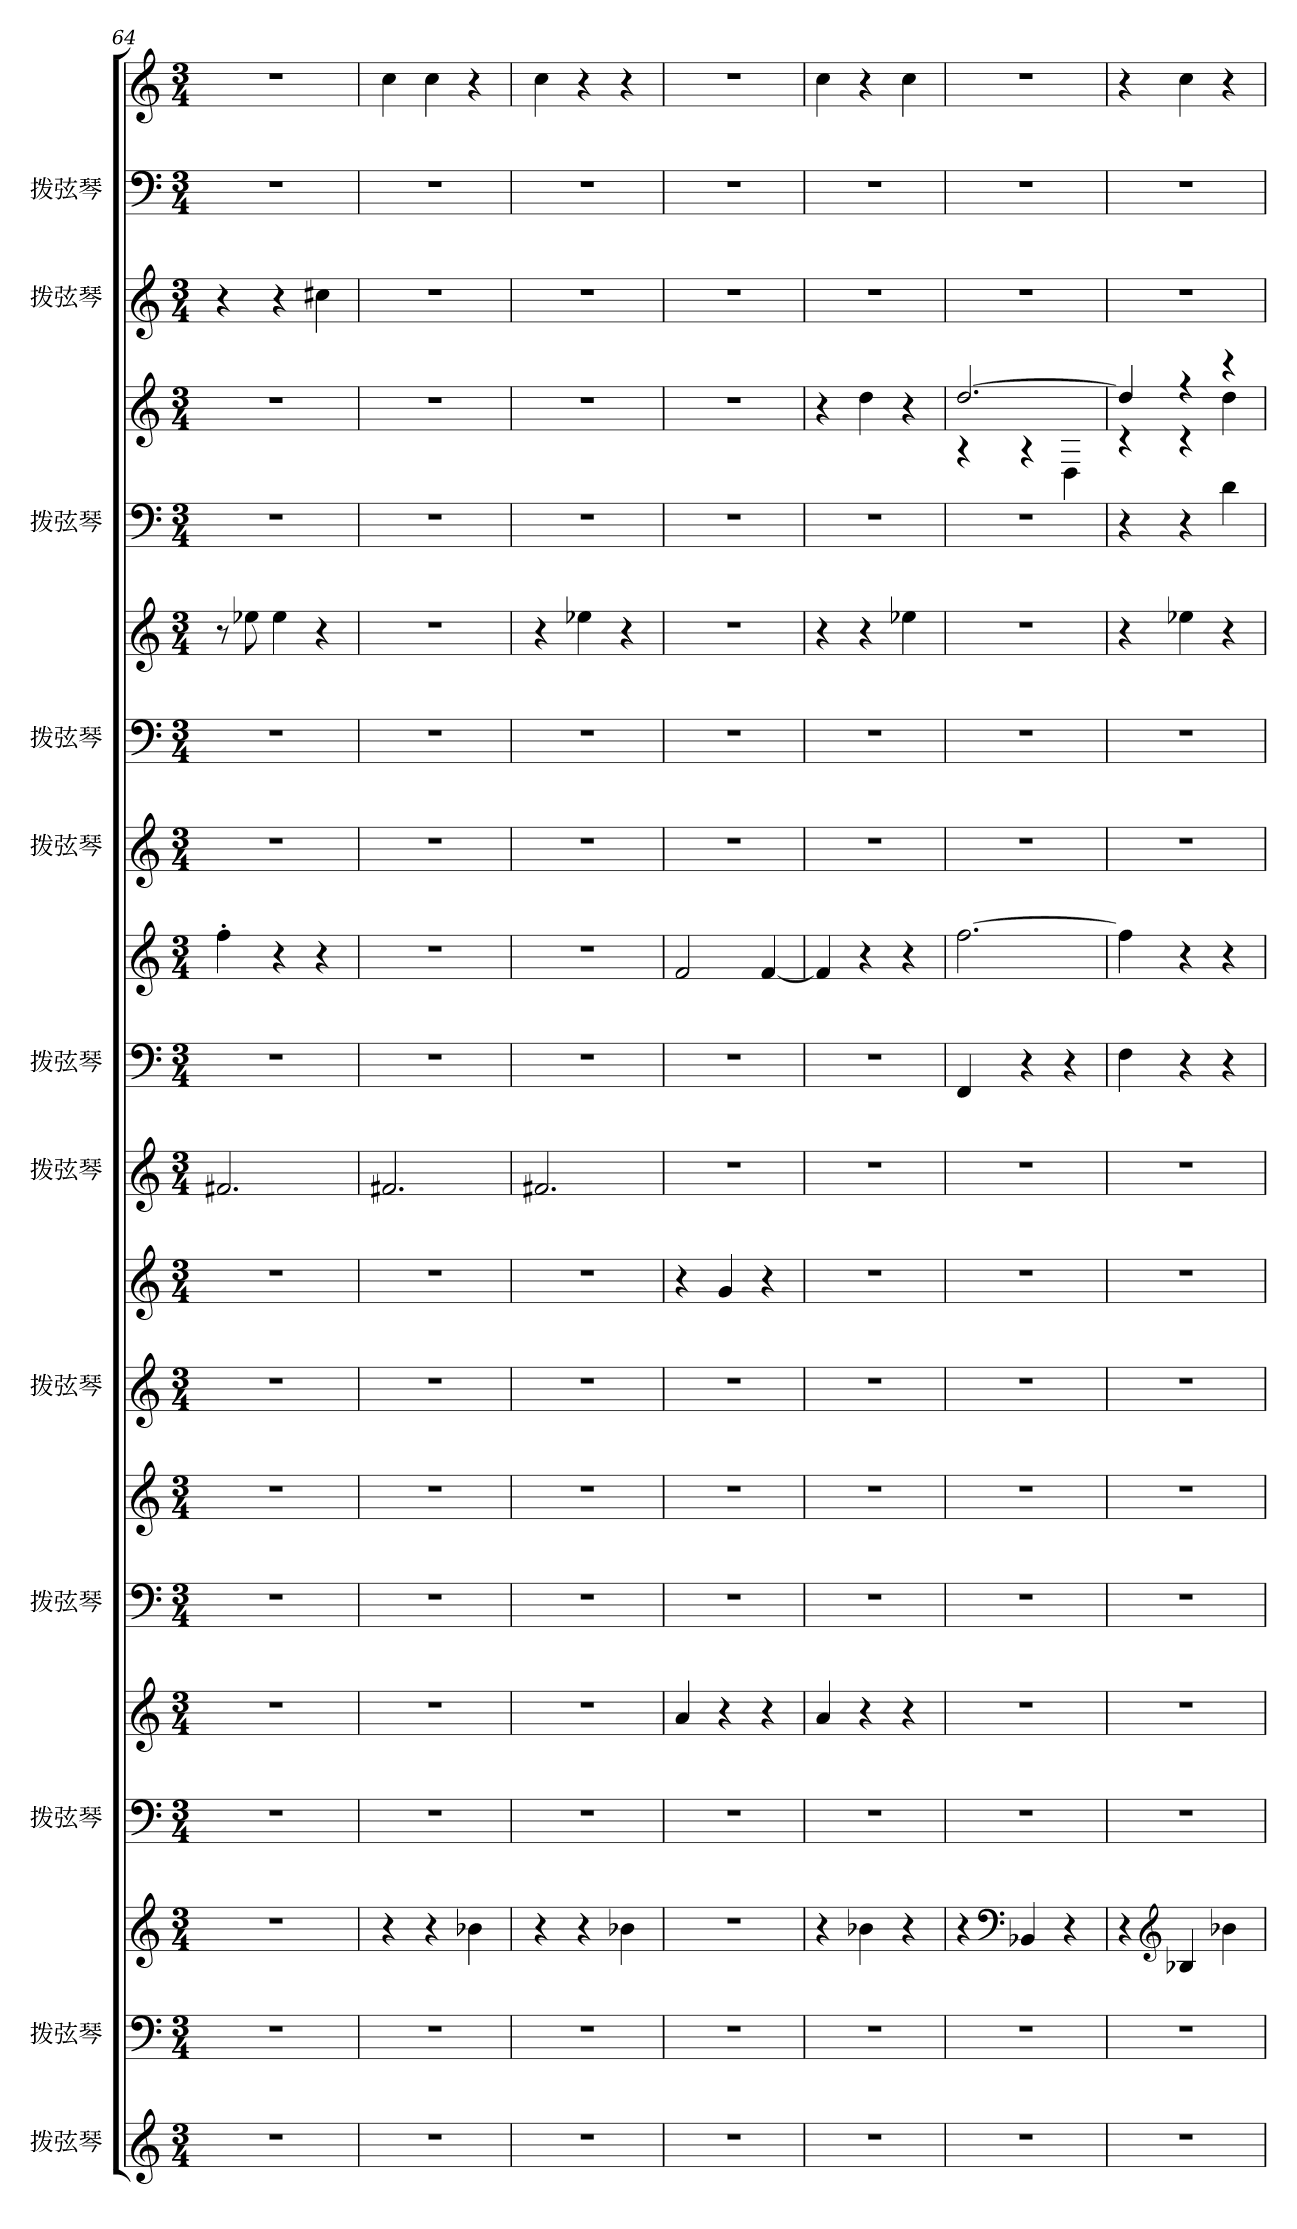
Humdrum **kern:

**kern	**kern	**kern	**kern	**kern	**kern	**kern	**kern	**kern	**kern	**kern	**kern	**kern	**kern	**kern	**kern	**kern	**kern	**kern	**kern
*part12	*part11	*part11	*part10	*part10	*part9	*part9	*part8	*part8	*part7	*part6	*part6	*part5	*part4	*part4	*part3	*part3	*part2	*part1	*part1
*staff20	*staff19	*staff18	*staff17	*staff16	*staff15	*staff14	*staff13	*staff12	*staff11	*staff10	*staff9	*staff8	*staff7	*staff6	*staff5	*staff4	*staff3	*staff2	*staff1
*I"拨弦琴	*I"拨弦琴	*	*I"拨弦琴	*	*I"拨弦琴	*	*I"拨弦琴	*	*I"拨弦琴	*I"拨弦琴	*	*I"拨弦琴	*I"拨弦琴	*	*I"拨弦琴	*	*I"拨弦琴	*I"拨弦琴	*
!!LO:PB:g=z
*clefG2	*clefF4	*clefG2	*clefF4	*clefG2	*clefF4	*clefG2	*clefG2	*clefG2	*clefG2	*clefF4	*clefG2	*clefG2	*clefF4	*clefG2	*clefF4	*clefG2	*clefG2	*clefF4	*clefG2
*k[]	*k[]	*k[]	*k[]	*k[]	*k[]	*k[]	*k[]	*k[]	*k[]	*k[]	*k[]	*k[]	*k[]	*k[]	*k[]	*k[]	*k[]	*k[]	*k[]
*M3/4	*M3/4	*M3/4	*M3/4	*M3/4	*M3/4	*M3/4	*M3/4	*M3/4	*M3/4	*M3/4	*M3/4	*M3/4	*M3/4	*M3/4	*M3/4	*M3/4	*M3/4	*M3/4	*M3/4
=64	=64	=64	=64	=64	=64	=64	=64	=64	=64	=64	=64	=64	=64	=64	=64	=64	=64	=64	=64
2.r	2.r	2.r	2.r	2.r	2.r	2.r	2.r	2.r	2.f#X/	2.r	4ff'\	2.r	2.r	8r	2.r	2.r	4r	2.r	2.r
.	.	.	.	.	.	.	.	.	.	.	.	.	.	8ee-X\	.	.	.	.	.
.	.	.	.	.	.	.	.	.	.	.	4r	.	.	4ee-\	.	.	4r	.	.
.	.	.	.	.	.	.	.	.	.	.	4r	.	.	4r	.	.	4cc#X\	.	.
=65	=65	=65	=65	=65	=65	=65	=65	=65	=65	=65	=65	=65	=65	=65	=65	=65	=65	=65	=65
2.r	2.r	4r	2.r	2.r	2.r	2.r	2.r	2.r	2.f#X/	2.r	2.r	2.r	2.r	2.r	2.r	2.r	2.r	2.r	4cc\
.	.	4r	.	.	.	.	.	.	.	.	.	.	.	.	.	.	.	.	4cc\
.	.	4b-X\	.	.	.	.	.	.	.	.	.	.	.	.	.	.	.	.	4r
=66	=66	=66	=66	=66	=66	=66	=66	=66	=66	=66	=66	=66	=66	=66	=66	=66	=66	=66	=66
2.r	2.r	4r	2.r	2.r	2.r	2.r	2.r	2.r	2.f#X/	2.r	2.r	2.r	2.r	4r	2.r	2.r	2.r	2.r	4cc\
.	.	4r	.	.	.	.	.	.	.	.	.	.	.	4ee-X\	.	.	.	.	4r
.	.	4b-X\	.	.	.	.	.	.	.	.	.	.	.	4r	.	.	.	.	4r
=67	=67	=67	=67	=67	=67	=67	=67	=67	=67	=67	=67	=67	=67	=67	=67	=67	=67	=67	=67
2.r	2.r	2.r	2.r	4a/	2.r	2.r	2.r	4r	2.r	2.r	2f/	2.r	2.r	2.r	2.r	2.r	2.r	2.r	2.r
.	.	.	.	4r	.	.	.	4g/	.	.	.	.	.	.	.	.	.	.	.
.	.	.	.	4r	.	.	.	4r	.	.	[4f/	.	.	.	.	.	.	.	.
=68	=68	=68	=68	=68	=68	=68	=68	=68	=68	=68	=68	=68	=68	=68	=68	=68	=68	=68	=68
2.r	2.r	4r	2.r	4a/	2.r	2.r	2.r	2.r	2.r	2.r	4f/]	2.r	2.r	4r	2.r	4r	2.r	2.r	4cc\
.	.	4b-X\	.	4r	.	.	.	.	.	.	4r	.	.	4r	.	4dd\	.	.	4r
.	.	4r	.	4r	.	.	.	.	.	.	4r	.	.	4ee-X\	.	4r	.	.	4cc\
=69	=69	=69	=69	=69	=69	=69	=69	=69	=69	=69	=69	=69	=69	=69	=69	=69	=69	=69	=69
*	*	*	*	*	*	*	*	*	*	*	*	*	*	*	*	*^	*	*	*
2.r	2.r	4r	2.r	2.r	2.r	2.r	2.r	2.r	2.r	4FF/	[2.ff\	2.r	2.r	2.r	2.r	[2.dd/	4r	2.r	2.r	2.r
*	*	*clefF4	*	*	*	*	*	*	*	*	*	*	*	*	*	*	*	*	*	*
.	.	4BB-X/	.	.	.	.	.	.	.	4r	.	.	.	.	.	.	4r	.	.	.
.	.	4r	.	.	.	.	.	.	.	4r	.	.	.	.	.	.	4D\	.	.	.
=70	=70	=70	=70	=70	=70	=70	=70	=70	=70	=70	=70	=70	=70	=70	=70	=70	=70	=70	=70	=70
2.r	2.r	4r	2.r	2.r	2.r	2.r	2.r	2.r	2.r	4F\	4ff\]	2.r	2.r	4r	4r	4dd/]	4r	2.r	2.r	4r
*	*	*clefG2	*	*	*	*	*	*	*	*	*	*	*	*	*	*	*	*	*	*
.	.	4B-X/	.	.	.	.	.	.	.	4r	4r	.	.	4ee-X\	4r	4r	4r	.	.	4cc\
.	.	4b-X\	.	.	.	.	.	.	.	4r	4r	.	.	4r	4d\	4r	4dd\	.	.	4r
*	*	*	*	*	*	*	*	*	*	*	*	*	*	*	*	*v	*v	*	*	*
=	=	=	=	=	=	=	=	=	=	=	=	=	=	=	=	=	=	=	=
*-	*-	*-	*-	*-	*-	*-	*-	*-	*-	*-	*-	*-	*-	*-	*-	*-	*-	*-	*-
